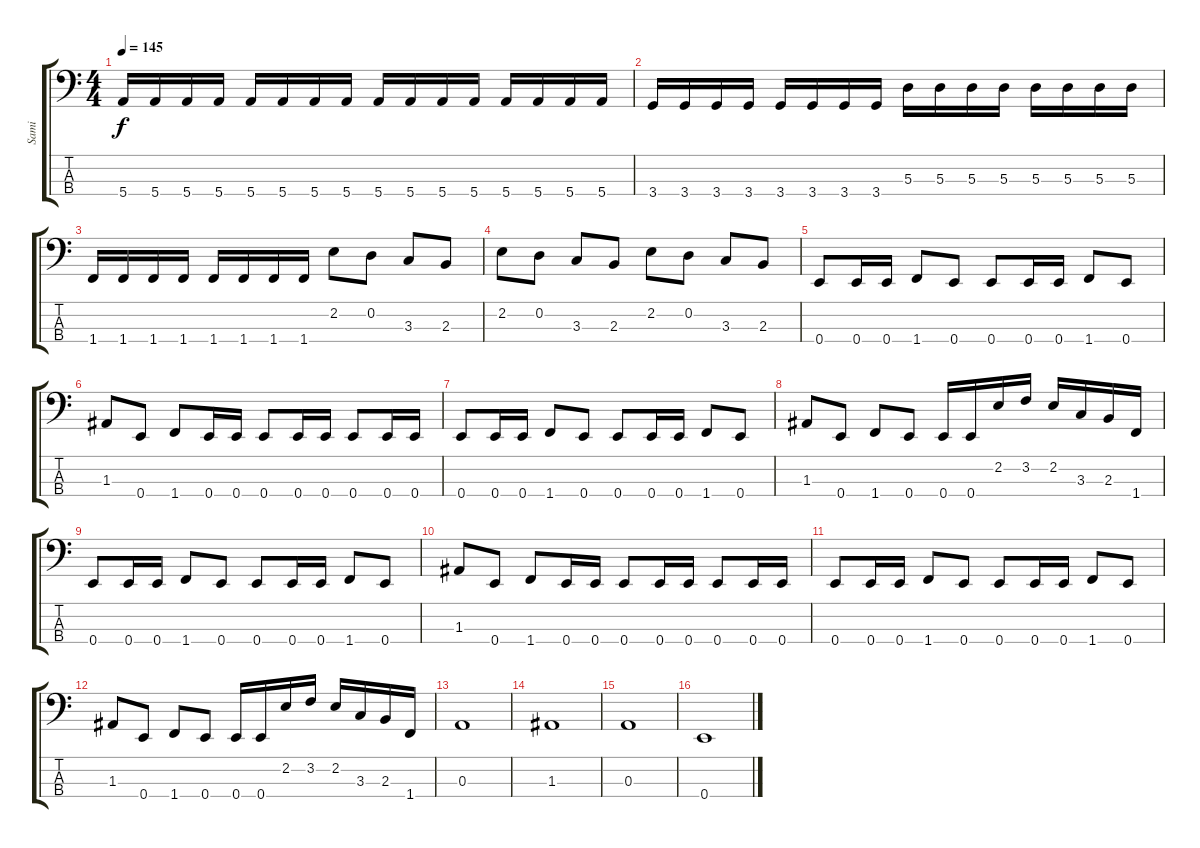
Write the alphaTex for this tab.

\track ("Sami" "Sami") {instrument electricbasspick}
\staff {score tabs}
\tuning (G2 D2 A1 E1) {hide}
\ts (4 4)
\tempo 145
\clef f4
\ks c
5.4.16{dy f} 5.4.16 5.4.16 5.4.16 5.4.16 5.4.16 5.4.16 5.4.16 5.4.16 5.4.16 5.4.16 5.4.16 5.4.16 5.4.16 5.4.16 5.4.16 |
3.4.16 3.4.16 3.4.16 3.4.16 3.4.16 3.4.16 3.4.16 3.4.16 5.3.16 5.3.16 5.3.16 5.3.16 5.3.16 5.3.16 5.3.16 5.3.16 |
1.4.16 1.4.16 1.4.16 1.4.16 1.4.16 1.4.16 1.4.16 1.4.16 2.2.8 0.2.8 3.3.8 2.3.8 |
2.2.8 0.2.8 3.3.8 2.3.8 2.2.8 0.2.8 3.3.8 2.3.8 |
0.4.8 0.4.16 0.4.16 1.4.8 0.4.8 0.4.8 0.4.16 0.4.16 1.4.8 0.4.8 |
1.3.8 0.4.8 1.4.8 0.4.16 0.4.16 0.4.8 0.4.16 0.4.16 0.4.8 0.4.16 0.4.16 |
0.4.8 0.4.16 0.4.16 1.4.8 0.4.8 0.4.8 0.4.16 0.4.16 1.4.8 0.4.8 |
1.3.8 0.4.8 1.4.8 0.4.8 0.4.16 0.4.16 2.2.16 3.2.16 2.2.16 3.3.16 2.3.16 1.4.16 |
0.4.8 0.4.16 0.4.16 1.4.8 0.4.8 0.4.8 0.4.16 0.4.16 1.4.8 0.4.8 |
1.3.8 0.4.8 1.4.8 0.4.16 0.4.16 0.4.8 0.4.16 0.4.16 0.4.8 0.4.16 0.4.16 |
0.4.8 0.4.16 0.4.16 1.4.8 0.4.8 0.4.8 0.4.16 0.4.16 1.4.8 0.4.8 |
1.3.8 0.4.8 1.4.8 0.4.8 0.4.16 0.4.16 2.2.16 3.2.16 2.2.16 3.3.16 2.3.16 1.4.16 |
0.3.1 |
1.3.1 |
0.3.1 |
0.4.1
